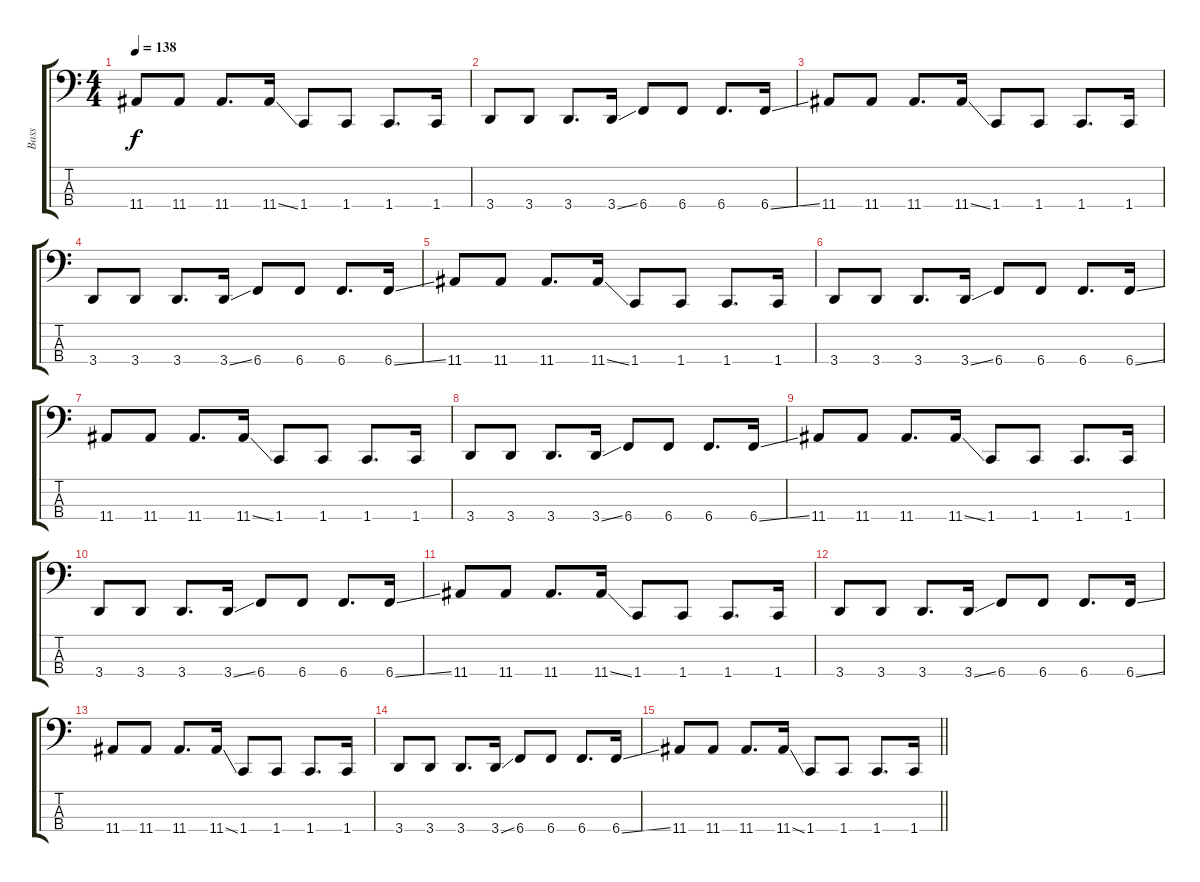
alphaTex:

\track ("Bass" "Bass") {instrument electricbasspick}
\staff {score tabs}
\tuning (C2 G1 D1 B0) {hide}
\ts (4 4)
\tempo 138
\clef f4
\ks c
11.4.8{dy f} 11.4.8 11.4.8{d} 11.4{ss}.16 1.4.8 1.4.8 1.4.8{d} 1.4.16 |
3.4.8 3.4.8 3.4.8{d} 3.4{ss}.16 6.4.8 6.4.8 6.4.8{d} 6.4{ss}.16 |
11.4.8 11.4.8 11.4.8{d} 11.4{ss}.16 1.4.8 1.4.8 1.4.8{d} 1.4.16 |
3.4.8 3.4.8 3.4.8{d} 3.4{ss}.16 6.4.8 6.4.8 6.4.8{d} 6.4{ss}.16 |
11.4.8 11.4.8 11.4.8{d} 11.4{ss}.16 1.4.8 1.4.8 1.4.8{d} 1.4.16 |
3.4.8 3.4.8 3.4.8{d} 3.4{ss}.16 6.4.8 6.4.8 6.4.8{d} 6.4{ss}.16 |
11.4.8 11.4.8 11.4.8{d} 11.4{ss}.16 1.4.8 1.4.8 1.4.8{d} 1.4.16 |
3.4.8 3.4.8 3.4.8{d} 3.4{ss}.16 6.4.8 6.4.8 6.4.8{d} 6.4{ss}.16 |
11.4.8 11.4.8 11.4.8{d} 11.4{ss}.16 1.4.8 1.4.8 1.4.8{d} 1.4.16 |
3.4.8 3.4.8 3.4.8{d} 3.4{ss}.16 6.4.8 6.4.8 6.4.8{d} 6.4{ss}.16 |
11.4.8 11.4.8 11.4.8{d} 11.4{ss}.16 1.4.8 1.4.8 1.4.8{d} 1.4.16 |
3.4.8 3.4.8 3.4.8{d} 3.4{ss}.16 6.4.8 6.4.8 6.4.8{d} 6.4{ss}.16 |
11.4.8 11.4.8 11.4.8{d} 11.4{ss}.16 1.4.8 1.4.8 1.4.8{d} 1.4.16 |
3.4.8 3.4.8 3.4.8{d} 3.4{ss}.16 6.4.8 6.4.8 6.4.8{d} 6.4{ss}.16 |
\barLineRight lightlight
11.4.8 11.4.8 11.4.8{d} 11.4{ss}.16 1.4.8 1.4.8 1.4.8{d} 1.4.16
